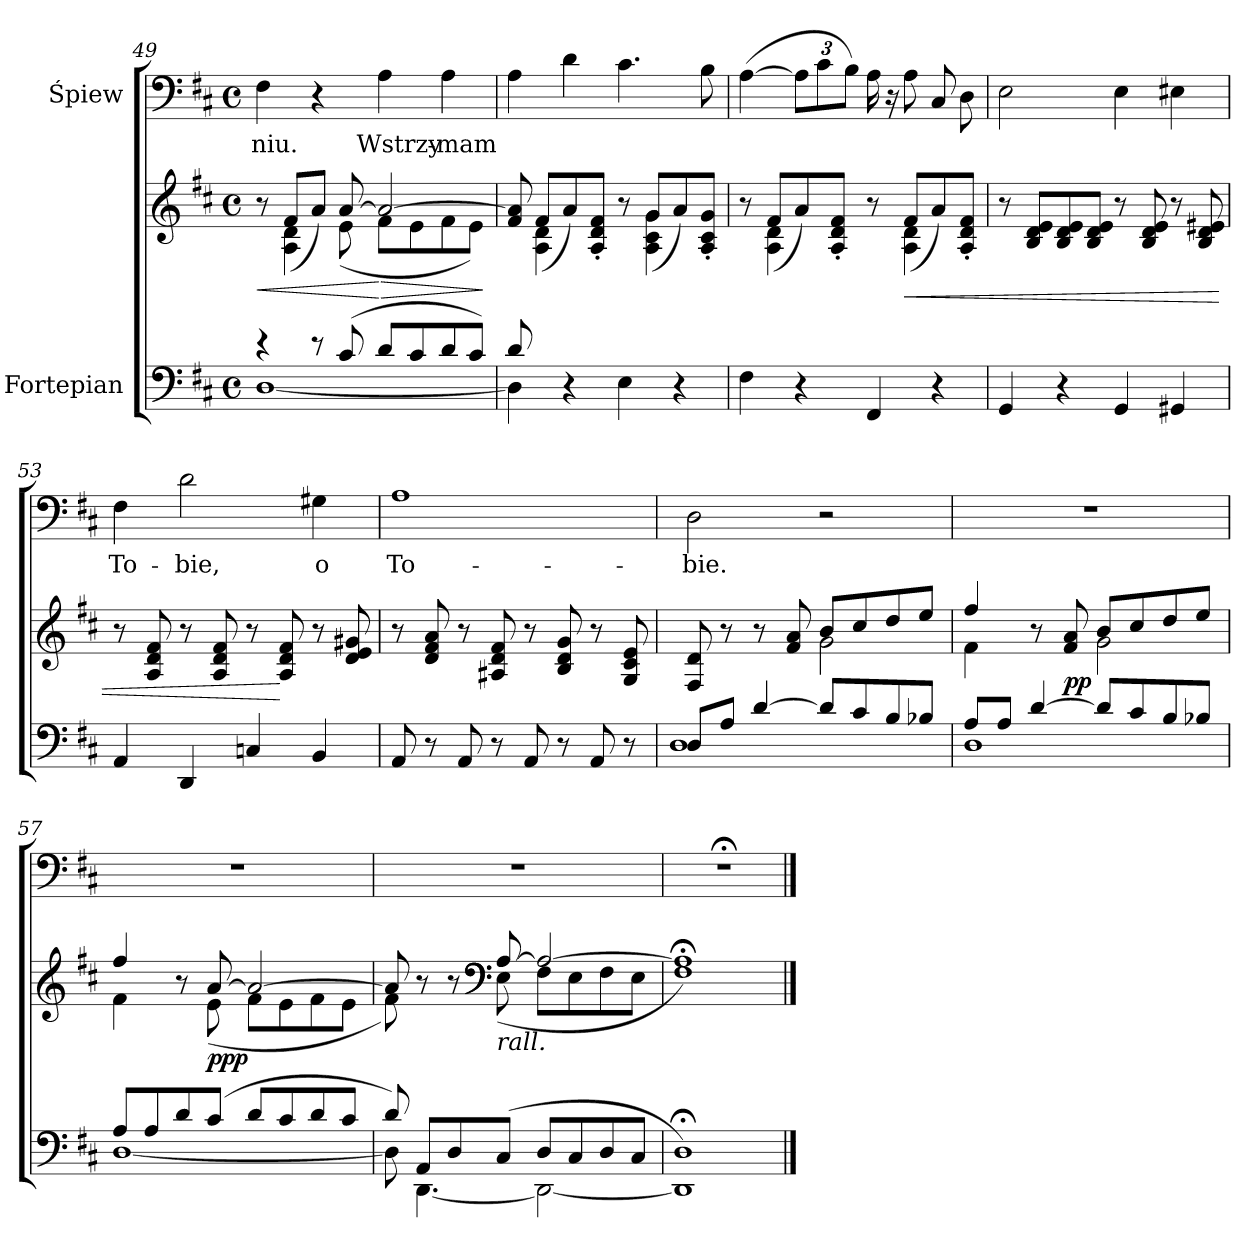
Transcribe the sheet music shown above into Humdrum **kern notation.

**kern	**kern	**dynam	**kern	**text
*part2	*part2	*part2	*part1	*part1
*staff3	*staff2	*staff2/3	*staff1	*staff1
*I"Fortepian	*	*	*I"Śpiew	*
*clefF4	*clefG2	*	*clefF4	*
*k[f#c#]	*k[f#c#]	*	*k[f#c#]	*
*M4/4	*M4/4	*	*M4/4	*
*met(c)	*met(c)	*	*met(c)	*
=49	=49	=49	=49	=49
*^	*^	*	*	*
4r	[1D	8r	8ryy	<	4F#\	-niu.
.	.	8f#/L	(4A\ 4d\	.	.	.
8r	.	8a/J)	.	.	4r	.
(8c#/	.	[8a/	(8e\	.	.	.
8d/L	.	2a/_	8f#\L	[ >	4A\	Wstrzy-
8c#/	.	.	8e\	.	.	.
8d/	.	.	8f#\	.	4A\	-mam
8c#/J)	.	.	8e\J)	.	.	.
*v	*v	*	*	*	*	*
*	*v	*v	*	*	*
.	.	]	.	.
=50	=50	=50	=50	=50
*^	*^	*	*	*
8d/	4D\]	8f#/ 8a]/	8ryy	.	4A\	.
8ryy	.	8f#/L	(4A\ 4d\	.	.	.
4ryy	4r	8a/)	.	.	4d\	.
.	.	8A'/ 8d'/ 8f#'/J	4ryy	.	.	.
2ryy	4E\	8r	.	.	4.c#\	.
.	.	8g/L	(4A\ 4c#\ 4g\	.	.	.
.	4r	8a/)	.	.	.	.
.	.	8A'/ 8c#'/ 8g'/J	8ryy	.	8B\	.
*v	*v	*	*	*	*	*
=51	=51	=51	=51	=51	=51
4F#\	8r	8ryy	.	([4A\	.
.	8f#/L	(4A\ 4d\	.	.	.
4r	8a/)	.	.	12A\L]	.
.	.	.	.	12c#\	.
.	8A'/ 8d'/ 8f#'/J	4ryy	.	.	.
.	.	.	.	12B\J)	.
4FF#/	8r	.	.	16A\	.
.	.	.	.	16r	.
.	8f#/L	(4A\ 4d\	<	8A\	.
4r	8a/)	.	.	8C#/	.
.	8A'/ 8d'/ 8f#'/J	8ryy	.	8D\	.
*	*v	*v	*	*	*
=52	=52	=52	=52	=52
4GG/	8r	.	2E\	.
.	8B/ 8d/ 8e/L	.	.	.
4r	8B/ 8d/ 8e/	.	.	.
.	8B/ 8d/ 8e/J	.	.	.
4GG/	8r	.	4E\	.
.	8B/ 8d/ 8e/	.	.	.
4GG#X/	8r	.	4E#X\	.
.	8B/ 8d/ 8e#X/	.	.	.
=53	=53	=53	=53	=53
4AA/	8r	.	4F#\	To-
.	8A/ 8d/ 8f#/	.	.	.
4DD/	8r	.	2d\	-bie,
.	8A/ 8d/ 8f#/	.	.	.
4Cn/	8r	.	.	.
.	8A/ 8d/ 8f#/	[	.	.
4BB/	8r	.	4G#X\	o
.	8d/ 8e/ 8g#X/	.	.	.
=54	=54	=54	=54	=54
8AA/	8r	.	1A	To-
8r	8d/ 8f#/ 8a/	.	.	.
8AA/	8r	.	.	.
8r	8A#X/ 8d/ 8f#/	.	.	.
8AA/	8r	.	.	.
8r	8B/ 8d/ 8g/	.	.	.
8AA/	8r	.	.	.
8r	8G/ 8c#/ 8e/	.	.	.
=55	=55	=55	=55	=55
*^	*^	*	*	*
8D/L	1D	8F#/ 8d/	2ryy	.	2D\	-bie.
8A/J	.	8r	.	.	.	.
[4d/	.	8r	.	.	.	.
.	.	8f#/ 8a/	.	.	.	.
8d/L]	.	8b/L	2g\	.	2r	.
8c#/	.	8cc#/	.	.	.	.
8B/	.	8dd/	.	.	.	.
8B-X/J	.	8ee/J	.	.	.	.
=56	=56	=56	=56	=56	=56	=56
8A/L	1D	4ff#/	4f#\	.	1r	.
8A/J	.	.	.	.	.	.
[4d/	.	8r	4ryy	.	.	.
.	.	8f#/ 8a/	.	pp	.	.
8d/L]	.	8b/L	2g\	.	.	.
8c#/	.	8cc#/	.	.	.	.
8B/	.	8dd/	.	.	.	.
8B-X/J	.	8ee/J	.	.	.	.
=57	=57	=57	=57	=57	=57	=57
8A/L	[1D	4ff#/	4f#\	.	1r	.
8A/	.	.	.	.	.	.
8d/	.	8r	8ryy	.	.	.
(8c#/J	.	[8a/	(8e\	ppp	.	.
8d/L	.	2a/_	8f#\L	.	.	.
8c#/	.	.	8e\	.	.	.
8d/	.	.	8f#\	.	.	.
8c#/J	.	.	8e\J	.	.	.
=58	=58	=58	=58	=58	=58	=58
8d/)	8D\]	8a/]	8f#\)	.	1r	.
8AA/L	[4.DD\	8r	8ryy	.	.	.
8D/	.	8r	8ryy	.	.	.
*	*	*clefF4	*	*	*	*
!	!	!LO:TX:b:i:t=rall.	!	!	!	!
(8C#/J	.	[8A/	(8E\	.	.	.
8D/L	2DD\_	2A/_	8F#\L	.	.	.
8C#/	.	.	8E\	.	.	.
8D/	.	.	8F#\	.	.	.
8C#/J	.	.	8E\J	.	.	.
=59	=59	=59	=59	=59	=59	=59
1D;<)	1DD]	1A;<]	1F#)	.	1r;<	.
*v	*v	*	*	*	*	*
*	*v	*v	*	*	*
==	==	==	==	==
*-	*-	*-	*-	*-
